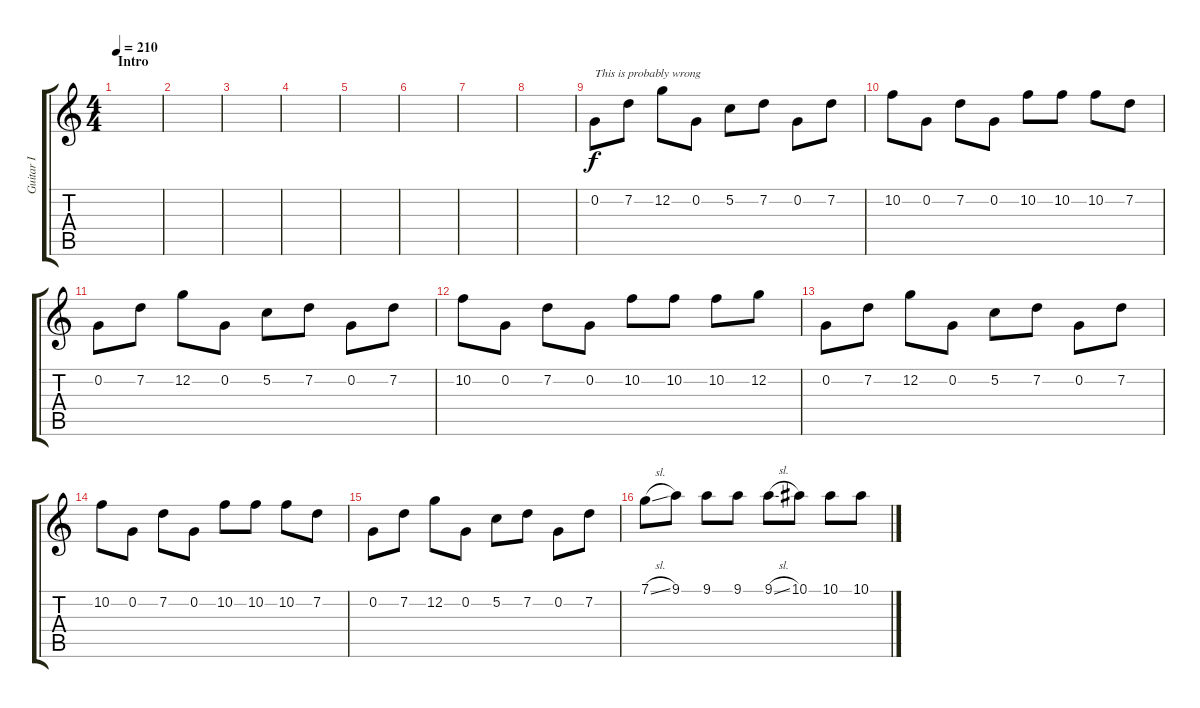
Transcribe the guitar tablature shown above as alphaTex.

\track ("Guitar I" "Guitar I") {instrument distortionguitar}
\staff {score tabs}
\tuning (C4 G3 Eb3 Bb2 F2 C2) {hide}
\ts (4 4)
\section ("" "Intro")
\tempo 210
\clef g2
\ks c
|
|
|
|
|
|
|
|
0.2.8{txt "This is probably wrong"} 7.2.8 12.2.8 0.2.8 5.2.8 7.2.8 0.2.8 7.2.8 |
10.2.8 0.2.8 7.2.8 0.2.8 10.2.8 10.2.8 10.2.8 7.2.8 |
0.2.8 7.2.8 12.2.8 0.2.8 5.2.8 7.2.8 0.2.8 7.2.8 |
10.2.8 0.2.8 7.2.8 0.2.8 10.2.8 10.2.8 10.2.8 12.2.8 |
0.2.8 7.2.8 12.2.8 0.2.8 5.2.8 7.2.8 0.2.8 7.2.8 |
10.2.8 0.2.8 7.2.8 0.2.8 10.2.8 10.2.8 10.2.8 7.2.8 |
0.2.8 7.2.8 12.2.8 0.2.8 5.2.8 7.2.8 0.2.8 7.2.8 |
7.1{sl}.8 9.1.8 9.1.8 9.1.8 9.1{sl}.8 10.1.8 10.1.8 10.1.8
